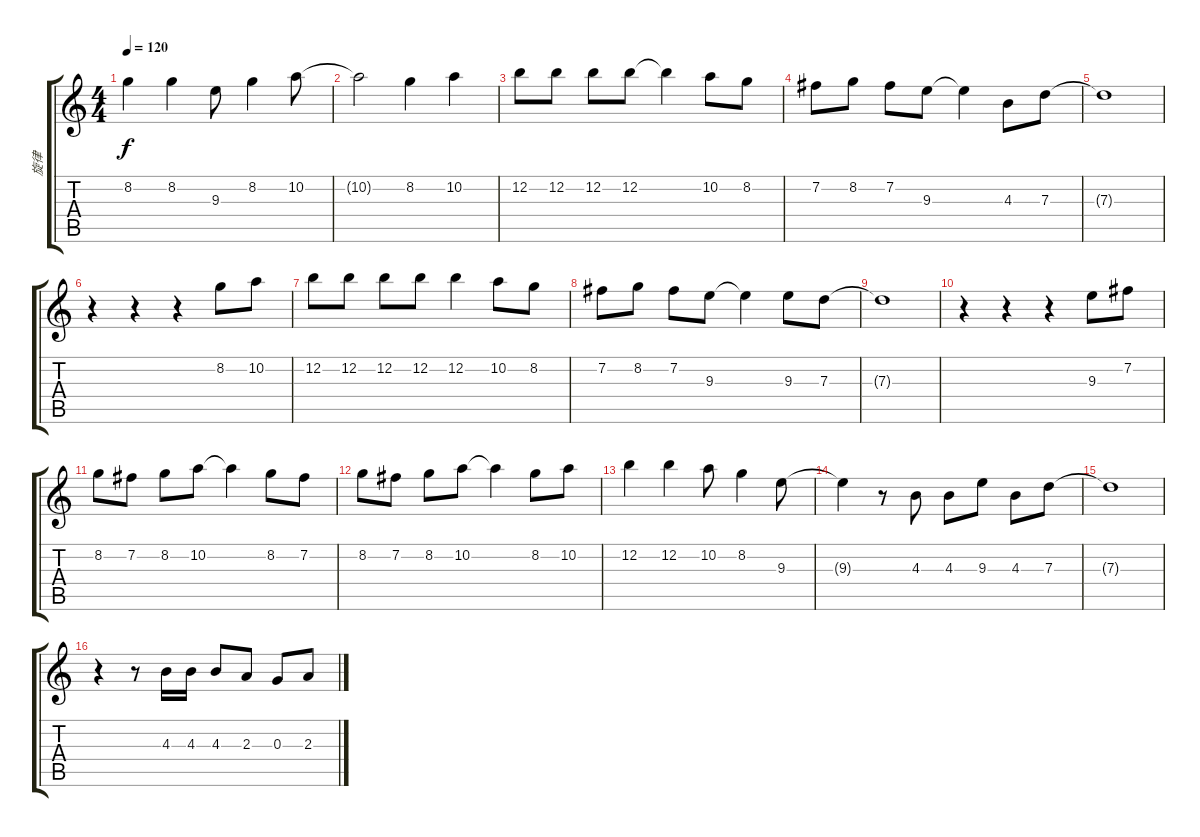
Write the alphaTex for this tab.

\track ("旋律" "旋律") {instrument acousticguitarnylon}
\staff {score tabs}
\tuning (E4 B3 G3 D3 A2 E2) {hide}
\ts (4 4)
\tempo 120
\clef g2
\ks c
8.2.4{dy f} 8.2.4 9.3.8 8.2.4 10.2.8 |
10.2{t}.2 8.2.4 10.2.4 |
12.2.8 12.2.8 12.2.8 12.2.8 12.2{t}.4 10.2.8 8.2.8 |
7.2.8 8.2.8 7.2.8 9.3.8 9.3{t}.4 4.3.8 7.3.8 |
7.3{t}.1 |
r.4 r.4 r.4 8.2.8 10.2.8 |
12.2.8 12.2.8 12.2.8 12.2.8 12.2.4 10.2.8 8.2.8 |
7.2.8 8.2.8 7.2.8 9.3.8 9.3{t}.4 9.3.8 7.3.8 |
7.3{t}.1 |
r.4 r.4 r.4 9.3.8 7.2.8 |
8.2.8 7.2.8 8.2.8 10.2.8 10.2{t}.4 8.2.8 7.2.8 |
8.2.8 7.2.8 8.2.8 10.2.8 10.2{t}.4 8.2.8 10.2.8 |
12.2.4 12.2.4 10.2.8 8.2.4 9.3.8 |
9.3{t}.4 r.8 4.3.8 4.3.8 9.3.8 4.3.8 7.3.8 |
7.3{t}.1 |
r.4 r.8 4.3.16 4.3.16 4.3.8 2.3.8 0.3.8 2.3.8
